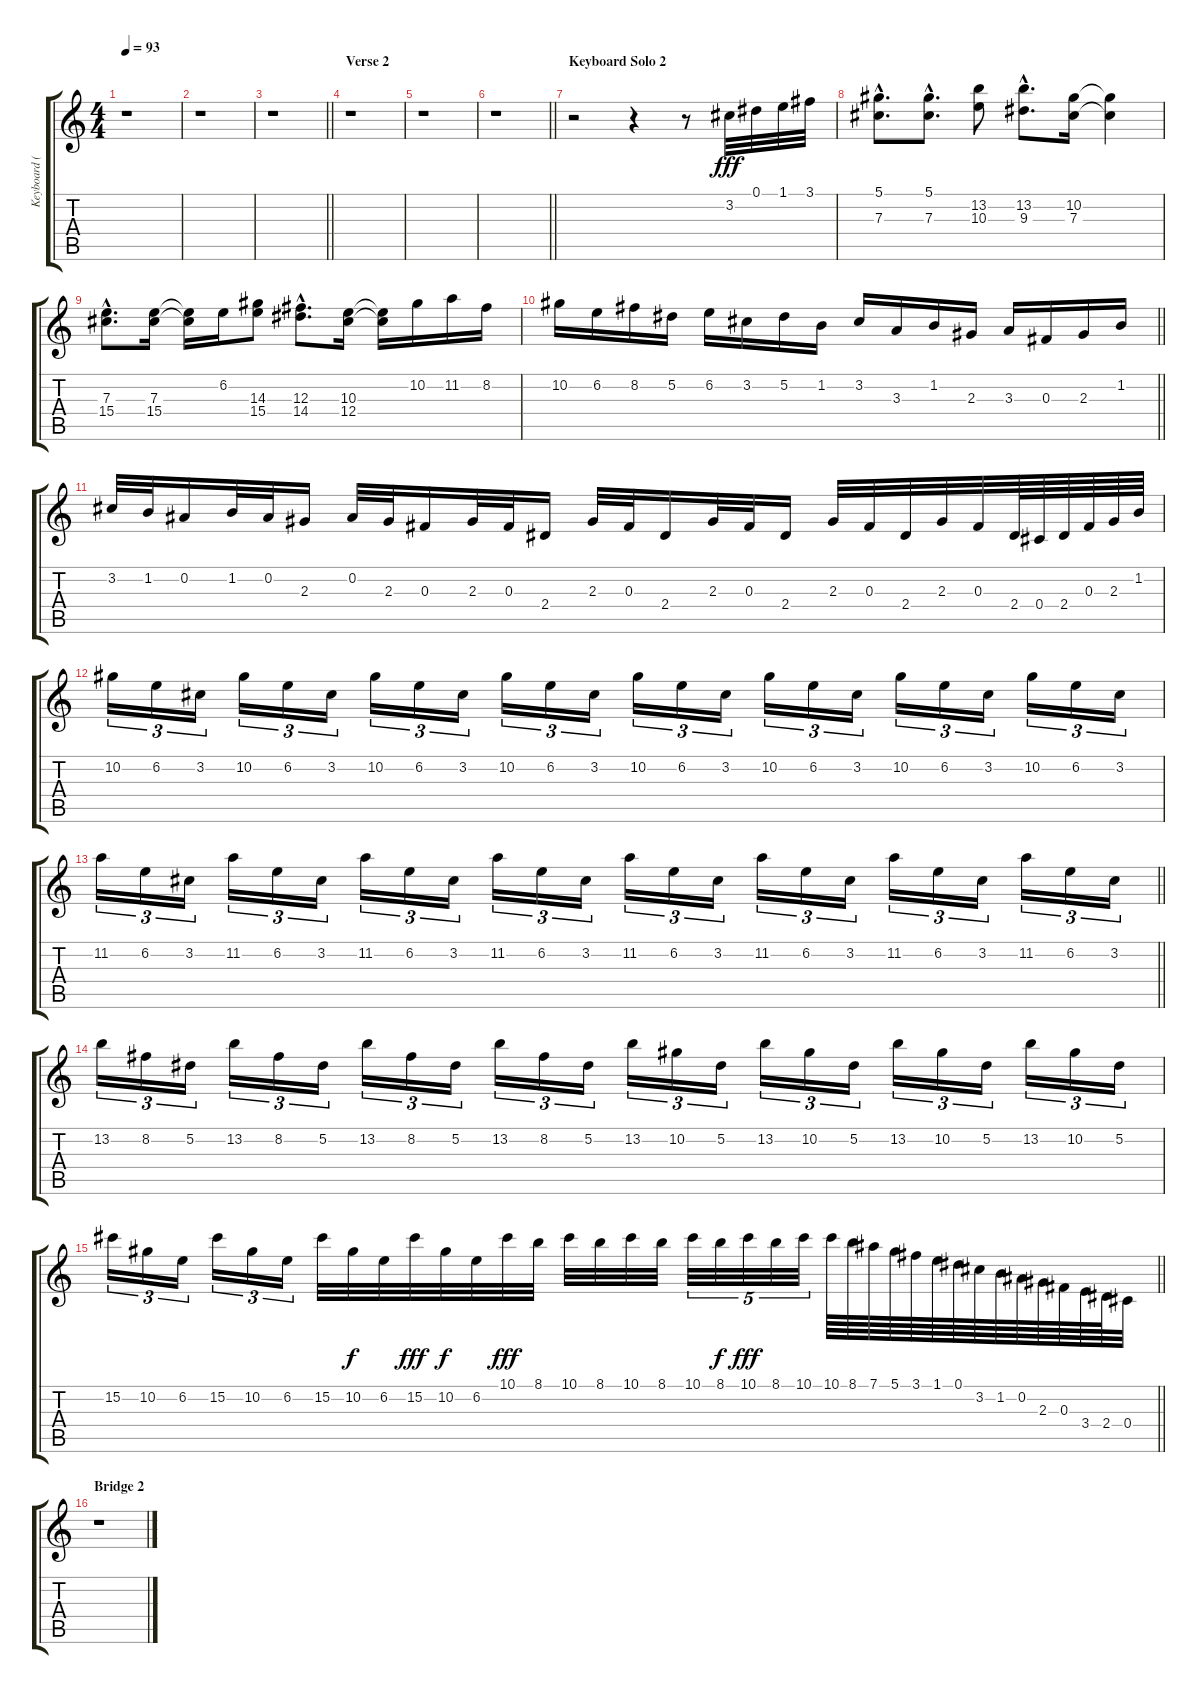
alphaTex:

\track ("Keyboard (Synth)" "Keyboard (") {instrument rockorgan}
\staff {score tabs}
\tuning (Eb5 Bb4 Gb4 Db4 Ab3 Db3) {hide}
\ts (4 4)
\tempo 93
\clef g2
\ks c
r.1{dy fff} |
r.1 |
\barLineRight lightlight
r.1 |
\section ("" "Verse 2")
r.1 |
r.1 |
\barLineRight lightlight
r.1 |
\section ("" "Keyboard Solo 2")
r.2 r.4 r.8 3.2.32 0.1.32 1.1.32 3.1.32 |
(5.1{hac} 7.3{hac}).8{d} (5.1{hac} 7.3{hac}).8{d} (13.2 10.3).8 (13.2{hac} 9.3{hac}).8{d} (10.2 7.3).16 (10.2{t} 7.3{t}).4 |
(7.3{hac} 15.4{hac}).8{d} (7.3 15.4).16 (7.3{t} 15.4{t}).16 6.2.16 (14.3 15.4).8 (12.3{hac} 14.4{hac}).8{d} (10.3 12.4).16 (10.3{t} 12.4{t}).16 10.2.16 11.2.16 8.2.16 |
\barLineRight lightlight
10.2.16 6.2.16 8.2.16 5.2.16 6.2.16 3.2.16 5.2.16 1.2.16 3.2.16 3.3.16 1.2.16 2.3.16 3.3.16 0.3.16 2.3.16 1.2.16 |
3.2.32 1.2.32 0.2.16 1.2.32 0.2.32 2.3.16 0.2.32 2.3.32 0.3.16 2.3.32 0.3.32 2.4.16 2.3.32 0.3.32 2.4.16 2.3.32 0.3.32 2.4.16 2.3.32 0.3.32 2.4.32 2.3.32 0.3.32 2.4.64 0.4.64 2.4.64 0.3.64 2.3.64 1.2.64 |
10.2.16{tu (3 2)} 6.2.16{tu (3 2)} 3.2.16{tu (3 2)} 10.2.16{tu (3 2)} 6.2.16{tu (3 2)} 3.2.16{tu (3 2)} 10.2.16{tu (3 2)} 6.2.16{tu (3 2)} 3.2.16{tu (3 2)} 10.2.16{tu (3 2)} 6.2.16{tu (3 2)} 3.2.16{tu (3 2)} 10.2.16{tu (3 2)} 6.2.16{tu (3 2)} 3.2.16{tu (3 2)} 10.2.16{tu (3 2)} 6.2.16{tu (3 2)} 3.2.16{tu (3 2)} 10.2.16{tu (3 2)} 6.2.16{tu (3 2)} 3.2.16{tu (3 2)} 10.2.16{tu (3 2)} 6.2.16{tu (3 2)} 3.2.16{tu (3 2)} |
\barLineRight lightlight
11.2.16{tu (3 2)} 6.2.16{tu (3 2)} 3.2.16{tu (3 2)} 11.2.16{tu (3 2)} 6.2.16{tu (3 2)} 3.2.16{tu (3 2)} 11.2.16{tu (3 2)} 6.2.16{tu (3 2)} 3.2.16{tu (3 2)} 11.2.16{tu (3 2)} 6.2.16{tu (3 2)} 3.2.16{tu (3 2)} 11.2.16{tu (3 2)} 6.2.16{tu (3 2)} 3.2.16{tu (3 2)} 11.2.16{tu (3 2)} 6.2.16{tu (3 2)} 3.2.16{tu (3 2)} 11.2.16{tu (3 2)} 6.2.16{tu (3 2)} 3.2.16{tu (3 2)} 11.2.16{tu (3 2)} 6.2.16{tu (3 2)} 3.2.16{tu (3 2)} |
13.2.16{tu (3 2)} 8.2.16{tu (3 2)} 5.2.16{tu (3 2)} 13.2.16{tu (3 2)} 8.2.16{tu (3 2)} 5.2.16{tu (3 2)} 13.2.16{tu (3 2)} 8.2.16{tu (3 2)} 5.2.16{tu (3 2)} 13.2.16{tu (3 2)} 8.2.16{tu (3 2)} 5.2.16{tu (3 2)} 13.2.16{tu (3 2)} 10.2.16{tu (3 2)} 5.2.16{tu (3 2)} 13.2.16{tu (3 2)} 10.2.16{tu (3 2)} 5.2.16{tu (3 2)} 13.2.16{tu (3 2)} 10.2.16{tu (3 2)} 5.2.16{tu (3 2)} 13.2.16{tu (3 2)} 10.2.16{tu (3 2)} 5.2.16{tu (3 2)} |
\barLineRight lightlight
15.2.16{tu (3 2)} 10.2.16{tu (3 2)} 6.2.16{tu (3 2)} 15.2.16{tu (3 2)} 10.2.16{tu (3 2)} 6.2.16{tu (3 2)} 15.2.32 10.2.32{dy f} 6.2.32 15.2.32{dy fff} 10.2.32{dy f} 6.2.32 10.1.32{dy fff} 8.1.32 10.1.32 8.1.32 10.1.32 8.1.32 10.1.32{tu (5 4)} 8.1.32{tu (5 4) dy f} 10.1.32{tu (5 4) dy fff} 8.1.32{tu (5 4)} 10.1.32{tu (5 4)} 10.1.64 8.1.64 7.1.64 5.1.64 3.1.64 1.1.64 0.1.64 3.2.64 1.2.64 0.2.64 2.3.64 0.3.64 3.4.64 2.4.64 0.4.32 |
\section ("" "Bridge 2")
r.1
